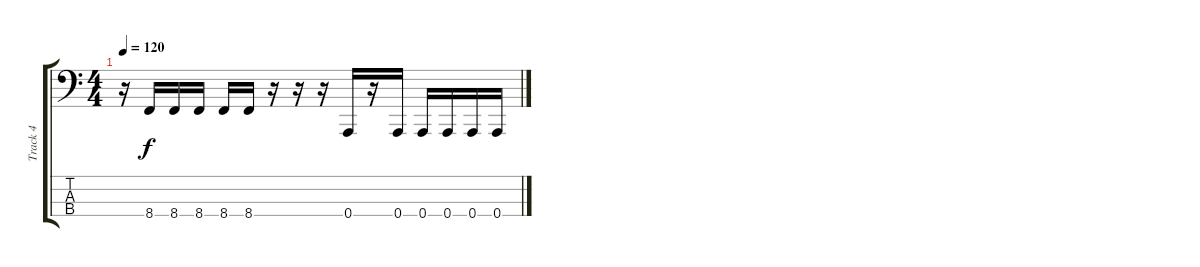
\track ("Track 4" "Track 4") {instrument electricbassfinger}
\staff {score tabs}
\tuning (D2 A1 E1 A0) {hide}
\ts (4 4)
\tempo 120
\clef f4
\ks c
r.16{dy f} 8.4.16 8.4.16 8.4.16 8.4.16 8.4.16 r.16 r.16 r.16 0.4.16 r.16 0.4.16 0.4.16 0.4.16 0.4.16 0.4.16
